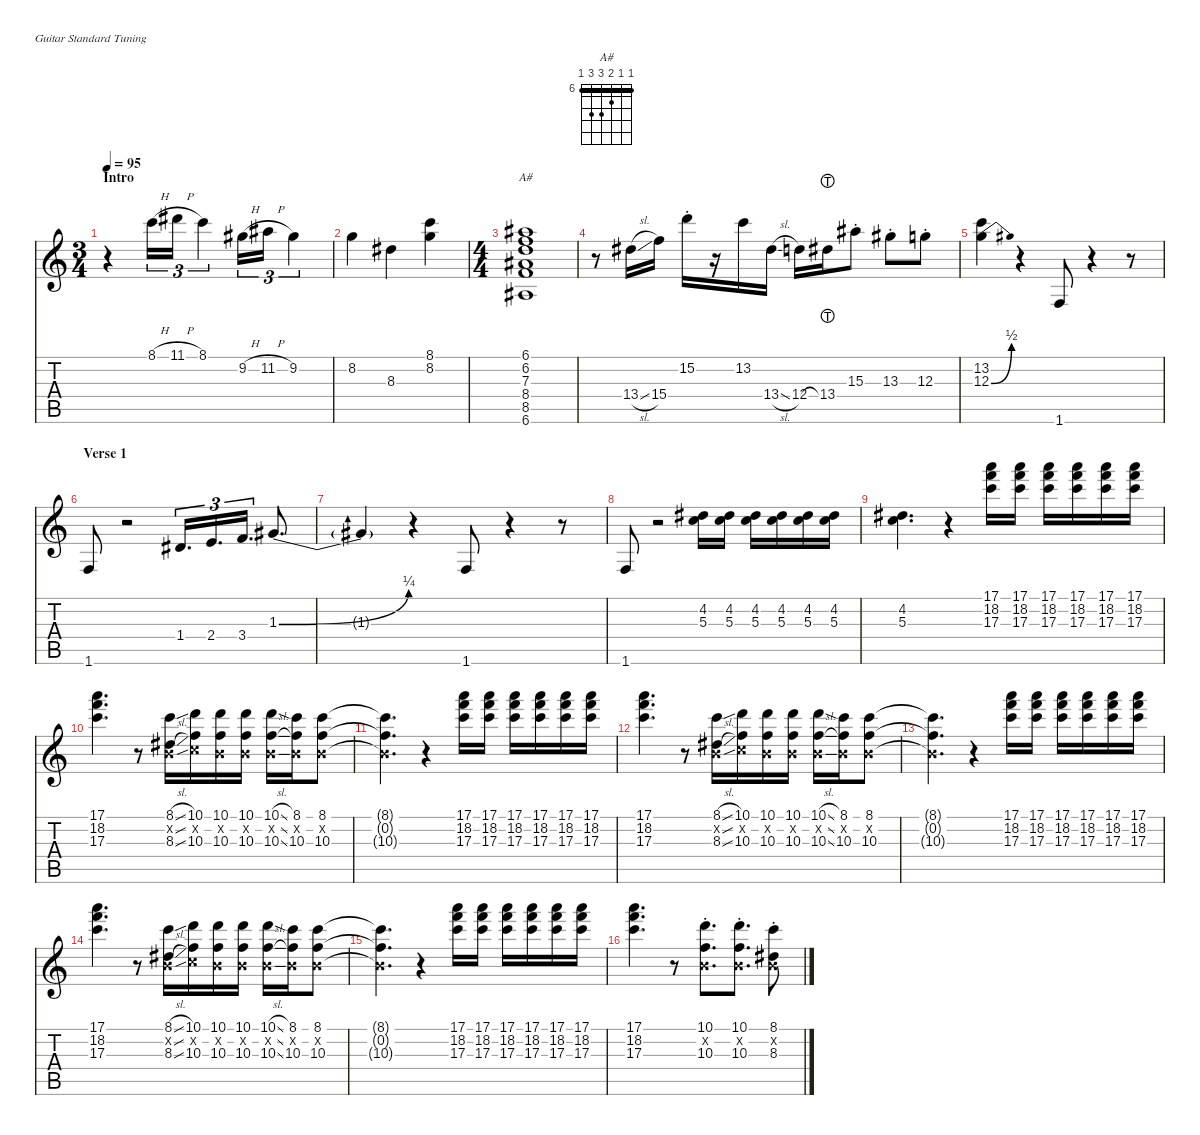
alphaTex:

\defaultSystemsLayout 4
\hideDynamics
\bracketExtendMode nobrackets
\singleTrackTrackNamePolicy hidden
\multiTrackTrackNamePolicy hidden
\firstSystemTrackNameMode fullname
\firstSystemTrackNameOrientation horizontal
\otherSystemsTrackNameOrientation horizontal
\track ("Steel Guitar" "S-Gt") {instrument acousticguitarsteel}
\staff {score tabs}
\tuning (E4 B3 G3 D3 A2 E2)
\chord ("A#" 6 6 7 8 8 6) {firstfret 6 barre (6 6)}
\ts (3 4)
\section ("" "Intro")
\tempo 95
\clef g2
\ks c
r.4{dy mf instrument acousticguitarsteel beam Down} 8.1{h}.16{tu (3 2) beam Down} 11.1{h acc #}.16{tu (3 2) beam Down} 8.1.4{tu (3 2) beam Down} 9.2{h acc #}.16{tu (3 2) beam Down} 11.2{h acc #}.16{tu (3 2) beam Down} 9.2{acc #}.4{tu (3 2) beam Down} |
8.2.4{beam Down} 8.3{acc #}.4{beam Down} (8.2 8.1).4{beam Down} |
\ts (4 4)
(6.1{acc #} 6.2 7.3 8.4{acc #} 8.5 6.6{acc #}).1{ch "A#" beam Up} |
r.8{beam Down} 13.4{sl acc #}.16{beam Down} 15.4.16{beam Down} 15.2{st}.16{beam Down} r.16{beam Down} 13.2.16{beam Down} 13.4{sl acc #}.16{beam Down} 12.4.16{beam Down} 13.4{lht acc #}.16{beam Down} 15.3{st acc #}.8{beam Down} 13.3{st acc #}.8{beam Down} 12.3{st}.8{beam Down} |
(12.3{be (bend 0 0 15 2)} 13.2).4{beam Down} r.4{beam Down} 1.6.8{beam Up} r.4{beam Up} r.8{beam Up} |
\section ("" "Verse 1")
1.6.8{beam Up} r.2{beam Up} 1.4{acc #}.16{d tu (3 2) beam Up} 2.4.16{d tu (3 2) beam Up} 3.4.16{d tu (3 2) beam Up} 1.3{be (bend 0 0 19.8 1) acc #}.8{d beam Up} |
1.3{t acc #}.4{beam Up} r.4{beam Up} 1.6.8{beam Up} r.4{beam Up} r.8{beam Up} |
1.6.8{beam Up} r.2{beam Up} (4.2{acc #} 5.3).16{beam Down} (4.2{acc #} 5.3).16{beam Down} (4.2{acc #} 5.3).16{beam Down} (4.2{acc #} 5.3).16{beam Down} (4.2{acc #} 5.3).16{beam Down} (4.2{acc #} 5.3).16{beam Down} |
(4.2{acc #} 5.3).4{d beam Down} r.4{beam Down} (17.1 18.2 17.3).16{beam Down} (17.1 18.2 17.3).16{beam Down} (17.1 18.2 17.3).16{beam Down} (17.1 18.2 17.3).16{beam Down} (17.1 18.2 17.3).16{beam Down} (17.1 18.2 17.3).16{beam Down} |
(17.1 18.2 17.3).4{d beam Down} r.8{beam Down} (8.1{sl} 0.2{sl x} 8.3{sl acc #}).16{beam Down} (1.2{x} 10.1 10.3).16{beam Down} (10.1 0.2{x} 10.3).16{beam Down} (10.1 0.2{x} 10.3).16{beam Down} (10.1{sl} 0.2{sl x} 10.3{sl}).16{beam Down} (8.1 0.2{x} 10.3).16{beam Down} (8.1 0.2{x} 10.3).8{beam Down} |
(8.1{t} 0.2{x t} 10.3{t}).4{d beam Down} r.4{beam Down} (17.1 18.2 17.3).16{beam Down} (17.1 18.2 17.3).16{beam Down} (17.1 18.2 17.3).16{beam Down} (17.1 18.2 17.3).16{beam Down} (17.1 18.2 17.3).16{beam Down} (17.1 18.2 17.3).16{beam Down} |
(17.1 18.2 17.3).4{d beam Down} r.8{beam Down} (8.1{sl} 0.2{sl x} 8.3{sl acc #}).16{beam Down} (1.2{x} 10.1 10.3).16{beam Down} (10.1 0.2{x} 10.3).16{beam Down} (10.1 0.2{x} 10.3).16{beam Down} (10.1{sl} 0.2{sl x} 10.3{sl}).16{beam Down} (8.1 0.2{x} 10.3).16{beam Down} (8.1 0.2{x} 10.3).8{beam Down} |
(8.1{t} 0.2{x t} 10.3{t}).4{d beam Down} r.4{beam Down} (17.1 18.2 17.3).16{beam Down} (17.1 18.2 17.3).16{beam Down} (17.1 18.2 17.3).16{beam Down} (17.1 18.2 17.3).16{beam Down} (17.1 18.2 17.3).16{beam Down} (17.1 18.2 17.3).16{beam Down} |
(17.1 18.2 17.3).4{d beam Down} r.8{beam Down} (8.1{sl} 0.2{sl x} 8.3{sl acc #}).16{beam Down} (1.2{x} 10.1 10.3).16{beam Down} (10.1 0.2{x} 10.3).16{beam Down} (10.1 0.2{x} 10.3).16{beam Down} (10.1{sl} 0.2{sl x} 10.3{sl}).16{beam Down} (8.1 0.2{x} 10.3).16{beam Down} (8.1 0.2{x} 10.3).8{beam Down} |
(8.1{t} 0.2{x t} 10.3{t}).4{d beam Down} r.4{beam Down} (17.1 18.2 17.3).16{beam Down} (17.1 18.2 17.3).16{beam Down} (17.1 18.2 17.3).16{beam Down} (17.1 18.2 17.3).16{beam Down} (17.1 18.2 17.3).16{beam Down} (17.1 18.2 17.3).16{beam Down} |
(17.1 18.2 17.3).4{d beam Down} r.8{beam Down} (10.1{st} 0.2{st x} 10.3{st}).8{d beam Down} (10.1{st} 0.2{st x} 10.3{st}).8{d beam Down} (8.1{st} 0.2{st x} 8.3{st acc #}).8{beam Down}
